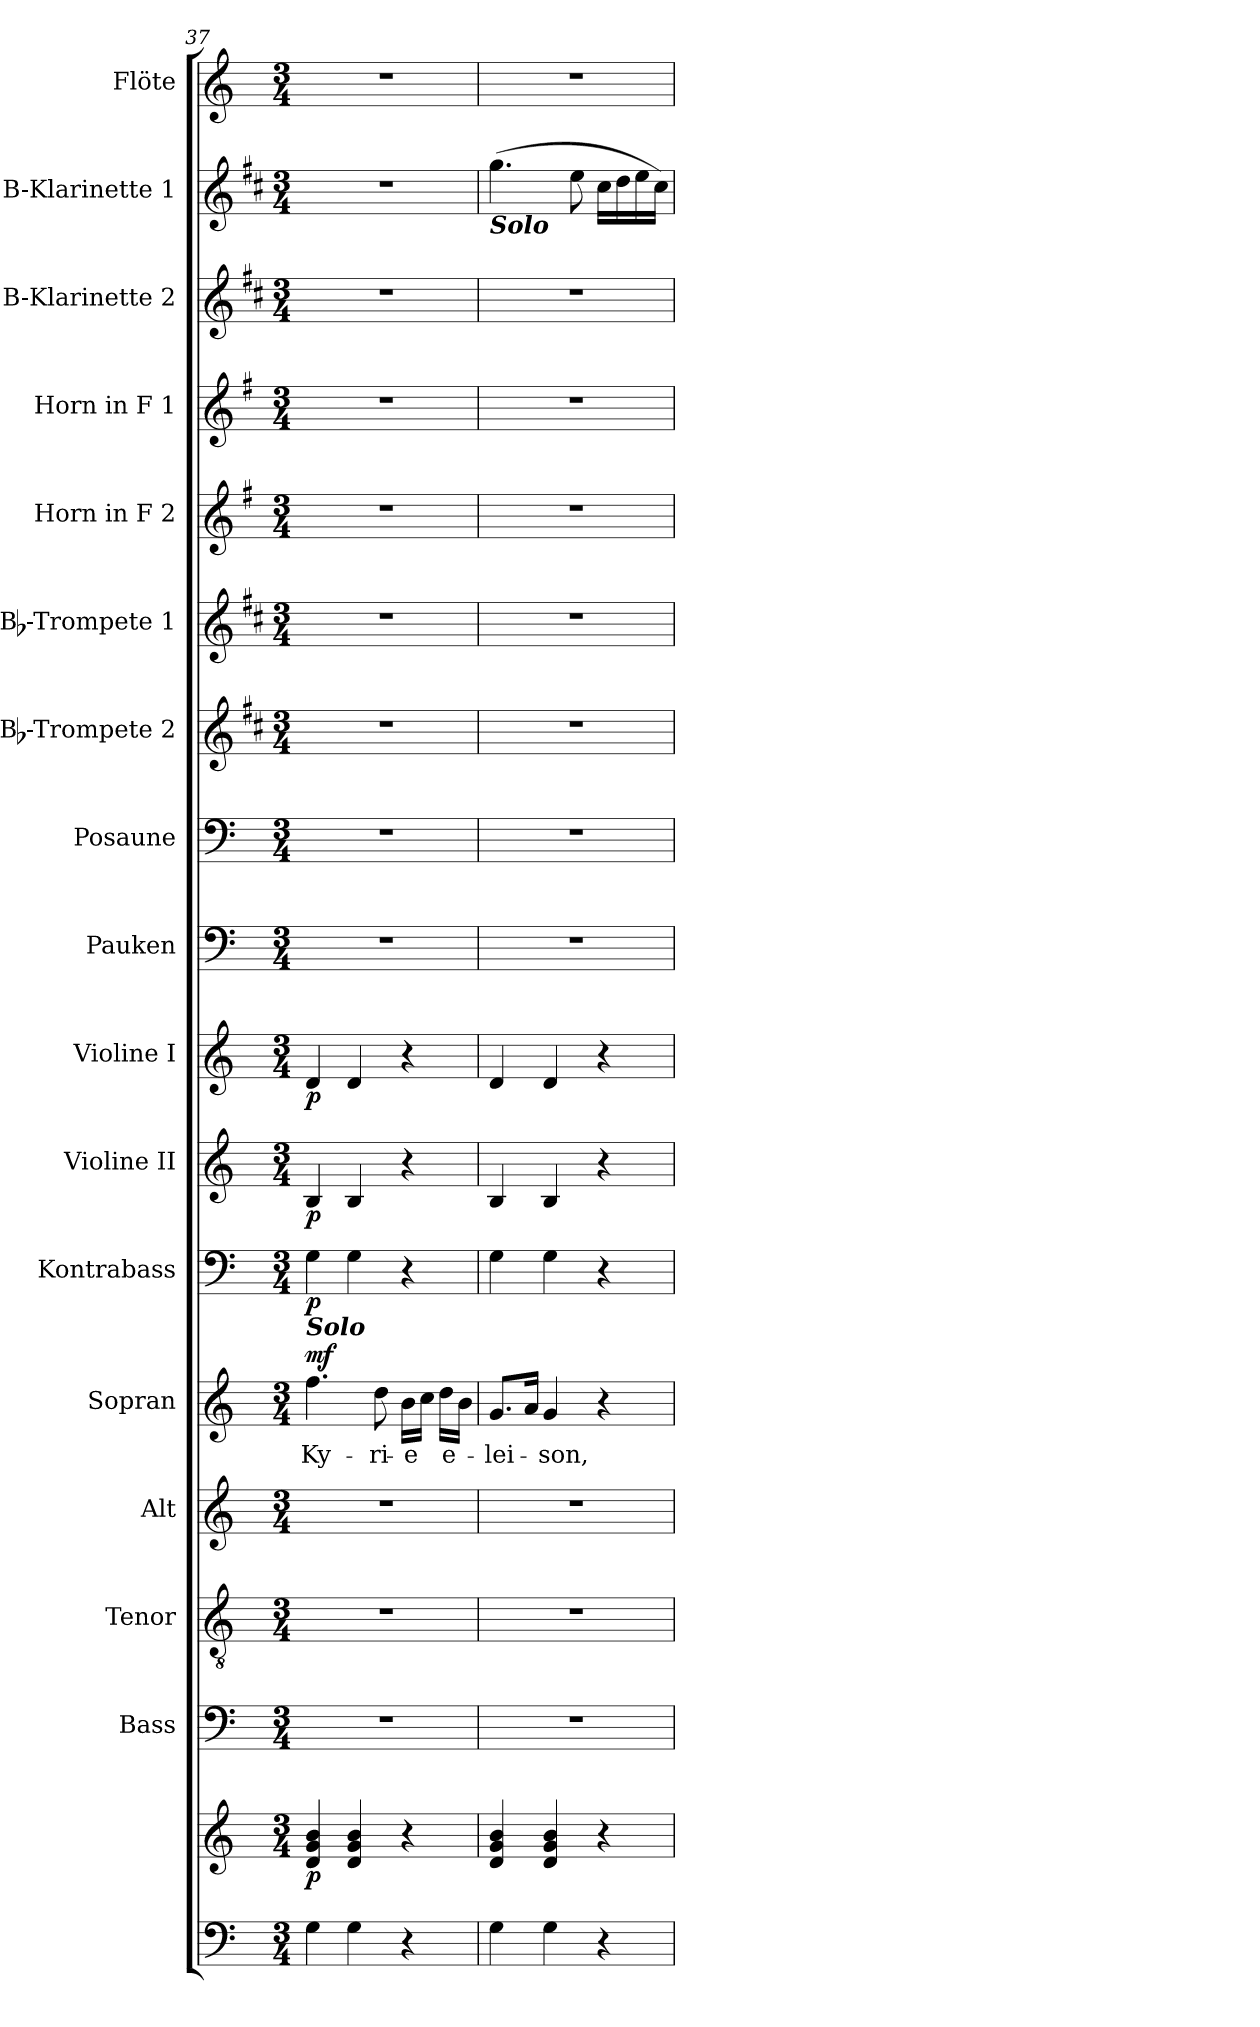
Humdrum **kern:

**kern	**kern	**dynam	**kern	**kern	**kern	**kern	**text	**dynam	**kern	**dynam	**kern	**dynam	**kern	**dynam	**kern	**kern	**kern	**kern	**kern	**kern	**kern	**kern	**kern
*part17	*part17	*part17	*part16	*part15	*part14	*part13	*part13	*part13	*part12	*part12	*part11	*part11	*part10	*part10	*part9	*part8	*part7	*part6	*part5	*part4	*part3	*part2	*part1
*staff18	*staff17	*staff17/18	*staff16	*staff15	*staff14	*staff13	*staff13	*staff13	*staff12	*staff12	*staff11	*staff11	*staff10	*staff10	*staff9	*staff8	*staff7	*staff6	*staff5	*staff4	*staff3	*staff2	*staff1
*	*	*	*I"Bass	*I"Tenor	*I"Alt	*I"Sopran	*	*	*I"Kontrabass	*	*I"Violine II	*	*I"Violine I	*	*I"Pauken	*I"Posaune	*I"Bb-Trompete 2	*I"Bb-Trompete 1	*I"Horn in F 2	*I"Horn in F 1	*I"B-Klarinette 2	*I"B-Klarinette 1	*I"Flöte
*	*	*	*I'B.	*I'T.	*I'A.	*I'S.	*	*	*I'Kb.	*	*I'Vl. II	*	*I'Vl. I	*	*I'Pk.	*I'Pos.	*I'Bb Trp. 2	*I'Bb Trp. 1	*I'Hrn. 2	*I'Hrn. 1	*I'B Kl. 2	*I'B Kl. 1	*I'Fl.
*clefF4	*clefG2	*	*clefF4	*clefGv2	*clefG2	*clefG2	*	*	*clefF4	*	*clefG2	*	*clefG2	*	*clefF4	*clefF4	*clefG2	*clefG2	*clefG2	*clefG2	*clefG2	*clefG2	*clefG2
*	*	*	*	*	*	*	*	*	*ITrd7c12	*	*	*	*	*	*	*	*ITrd1c2	*ITrd1c2	*ITrd4c7	*ITrd4c7	*ITrd1c2	*ITrd1c2	*
*k[]	*k[]	*	*k[]	*k[]	*k[]	*k[]	*	*	*k[]	*	*k[]	*	*k[]	*	*k[]	*k[]	*k[]	*k[]	*k[]	*k[]	*k[]	*k[]	*k[]
*C:	*C:	*	*C:	*C:	*C:	*C:	*	*	*C:	*	*C:	*	*C:	*	*C:	*C:	*C:	*C:	*C:	*C:	*C:	*C:	*C:
*M3/4	*M3/4	*	*M3/4	*M3/4	*M3/4	*M3/4	*	*	*M3/4	*	*M3/4	*	*M3/4	*	*M3/4	*M3/4	*M3/4	*M3/4	*M3/4	*M3/4	*M3/4	*M3/4	*M3/4
=37	=37	=37	=37	=37	=37	=37	=37	=37	=37	=37	=37	=37	=37	=37	=37	=37	=37	=37	=37	=37	=37	=37	=37
!	!	!	!	!	!	!LO:TX:a:Bi:t=Solo	!	!	!	!	!	!	!	!	!	!	!	!	!	!	!	!	!
!	!	!LO:DY:b	!	!	!	!	!LO:LY:b	!LO:DY:a	!	!LO:DY:b	!	!LO:DY:b	!	!LO:DY:b	!	!	!	!	!	!	!	!	!
4G\	4d/ 4g/ 4b/	p	2.r	2.r	2.r	4.ff\	Ky-	mf	4GG\	p	4B/	p	4d/	p	2.r	2.r	2.r	2.r	2.r	2.r	2.r	2.r	2.r
4G\	4d/ 4g/ 4b/	.	.	.	.	.	.	.	4GG\	.	4B/	.	4d/	.	.	.	.	.	.	.	.	.	.
!	!	!	!	!	!	!	!LO:LY:b	!	!	!	!	!	!	!	!	!	!	!	!	!	!	!	!
.	.	.	.	.	.	8dd\	-ri-	.	.	.	.	.	.	.	.	.	.	.	.	.	.	.	.
!	!	!	!	!	!	!	!LO:LY:b	!	!	!	!	!	!	!	!	!	!	!	!	!	!	!	!
4r	4r	.	.	.	.	16b\LL	-e	.	4r	.	4r	.	4r	.	.	.	.	.	.	.	.	.	.
.	.	.	.	.	.	16cc\JJ	.	.	.	.	.	.	.	.	.	.	.	.	.	.	.	.	.
!	!	!	!	!	!	!	!LO:LY:b	!	!	!	!	!	!	!	!	!	!	!	!	!	!	!	!
.	.	.	.	.	.	16dd\LL	e-	.	.	.	.	.	.	.	.	.	.	.	.	.	.	.	.
.	.	.	.	.	.	16b\JJ	.	.	.	.	.	.	.	.	.	.	.	.	.	.	.	.	.
=38	=38	=38	=38	=38	=38	=38	=38	=38	=38	=38	=38	=38	=38	=38	=38	=38	=38	=38	=38	=38	=38	=38	=38
!	!	!	!	!	!	!	!	!	!	!	!	!	!	!	!	!	!	!	!	!	!	!LO:TX:b:Bi:t=Solo	!
!	!	!	!	!	!	!	!LO:LY:b	!	!	!	!	!	!	!	!	!	!	!	!	!	!	!	!
4G\	4d/ 4g/ 4b/	.	2.r	2.r	2.r	8.g/L	-lei-	.	4GG\	.	4B/	.	4d/	.	2.r	2.r	2.r	2.r	2.r	2.r	2.r	(>4.ff\	2.r
.	.	.	.	.	.	16a/Jk	.	.	.	.	.	.	.	.	.	.	.	.	.	.	.	.	.
!	!	!	!	!	!	!	!LO:LY:b	!	!	!	!	!	!	!	!	!	!	!	!	!	!	!	!
4G\	4d/ 4g/ 4b/	.	.	.	.	4g/	-son,	.	4GG\	.	4B/	.	4d/	.	.	.	.	.	.	.	.	.	.
.	.	.	.	.	.	.	.	.	.	.	.	.	.	.	.	.	.	.	.	.	.	8dd\	.
4r	4r	.	.	.	.	4r	.	.	4r	.	4r	.	4r	.	.	.	.	.	.	.	.	16b\LL	.
.	.	.	.	.	.	.	.	.	.	.	.	.	.	.	.	.	.	.	.	.	.	16cc\	.
.	.	.	.	.	.	.	.	.	.	.	.	.	.	.	.	.	.	.	.	.	.	16dd\	.
.	.	.	.	.	.	.	.	.	.	.	.	.	.	.	.	.	.	.	.	.	.	16b\JJ)	.
=	=	=	=	=	=	=	=	=	=	=	=	=	=	=	=	=	=	=	=	=	=	=	=
*-	*-	*-	*-	*-	*-	*-	*-	*-	*-	*-	*-	*-	*-	*-	*-	*-	*-	*-	*-	*-	*-	*-	*-
